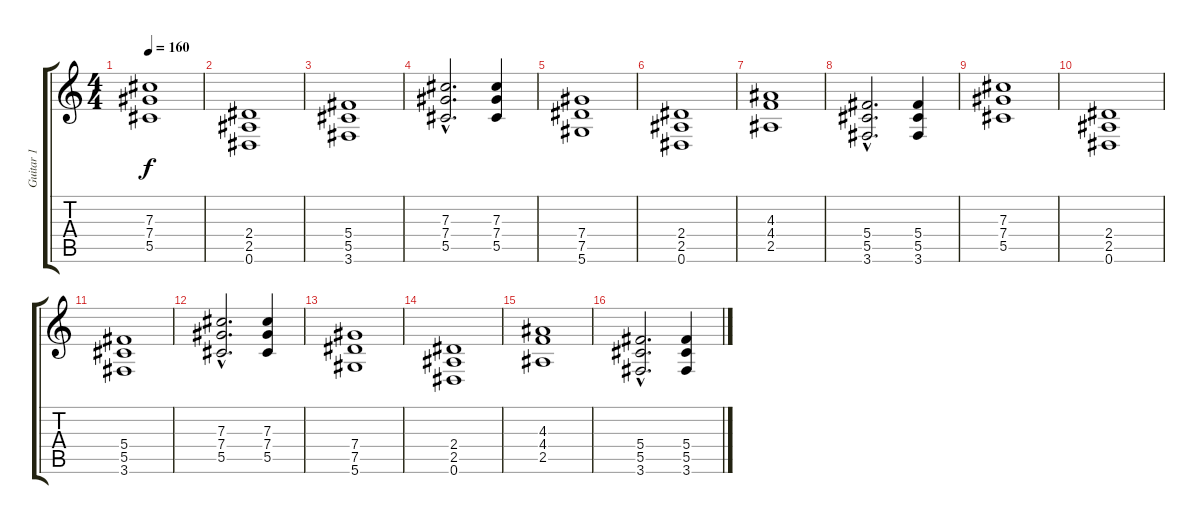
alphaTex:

\track ("Guitar 1" "Guitar 1") {instrument distortionguitar}
\staff {score tabs}
\tuning (Eb4 Bb3 Gb3 Db3 Ab2 Eb2) {hide}
\ts (4 4)
\tempo 160
\clef g2
\ks c
(7.3 7.4 5.5).1{dy f} |
(2.4 2.5 0.6).1 |
(5.4 5.5 3.6).1 |
(7.3{hac} 7.4{hac} 5.5{hac}).2{d} (7.3 7.4 5.5).4 |
(7.4 7.5 5.6).1 |
(2.4 2.5 0.6).1 |
(4.3 4.4 2.5).1 |
(5.4{hac} 5.5{hac} 3.6{hac}).2{d} (5.4 5.5 3.6).4 |
(7.3 7.4 5.5).1 |
(2.4 2.5 0.6).1 |
(5.4 5.5 3.6).1 |
(7.3{hac} 7.4{hac} 5.5{hac}).2{d volume 6} (7.3 7.4 5.5).4 |
(7.4 7.5 5.6).1 |
(2.4 2.5 0.6).1 |
(4.3 4.4 2.5).1 |
(5.4{hac} 5.5{hac} 3.6{hac}).2{d} (5.4 5.5 3.6).4
